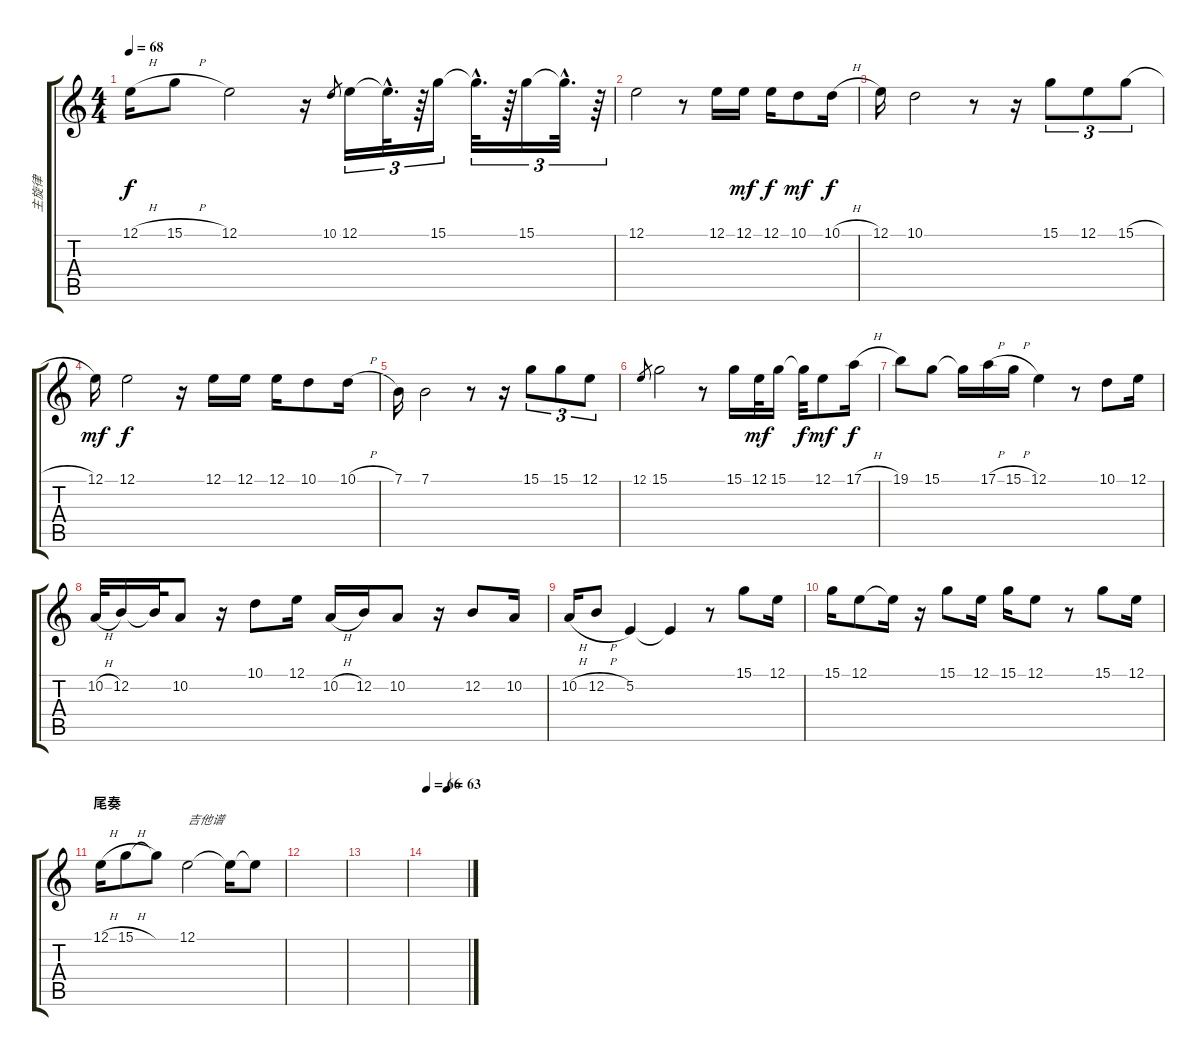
\track ("主旋律" "主旋律") {instrument voiceoohs}
\staff {score tabs}
\tuning (E4 B3 G3 D3 A2 E2) {hide}
\ts (4 4)
\tempo 68
\clef g2
\ks c
12.1{h}.16{dy f} 15.1{h}.8 12.1.2 r.16 10.1.8{gr} 12.1.16{tu (3 2)} 12.1{hac t}.32{d tu (3 2)} r.64{tu (3 2)} 15.1.16{tu (3 2)} 15.1{hac t}.32{d tu (3 2)} r.64{tu (3 2)} 15.1.16{tu (3 2)} 15.1{hac t}.32{d tu (3 2)} r.64{tu (3 2)} |
12.1.2 r.8 12.1.16 12.1.16{dy mf} 12.1.16{dy f} 10.1.8{dy mf} 10.1{h}.16{dy f} |
12.1.16 10.1.2 r.8 r.16 15.1.8{tu (3 2)} 12.1.8{tu (3 2)} 15.1{h}.8{tu (3 2)} |
12.1.16{dy mf} 12.1.2{dy f} r.16 12.1.16 12.1.16 12.1.16 10.1.8 10.1{h}.16 |
7.1.16 7.1.2 r.8 r.16 15.1.8{tu (3 2)} 15.1.8{tu (3 2)} 12.1.8{tu (3 2)} |
12.1.8{gr} 15.1.2 r.8 15.1.16 12.1.32{dy mf} 15.1.16 15.1{t}.32{dy f} 12.1.8{dy mf} 17.1{h}.16{dy f} |
19.1.8 15.1.8 15.1{t}.16 17.1{h}.16 15.1{h}.16 12.1.4 r.8 10.1.8 12.1.16 |
10.2{h}.32 12.2.16 12.2{t}.32 10.2.8 r.16 10.1.8 12.1.16 10.2{h}.16 12.2.16 10.2.8 r.16 12.2.8 10.2.16 |
10.2{h}.16 12.2{h}.8 5.2.4 5.2{t}.4 r.8 15.1.8 12.1.16 |
15.1.16 12.1.8 12.1{t}.16 r.16 15.1.8 12.1.16 15.1.16 12.1.8 r.8 15.1.8 12.1.16 |
\section ("" "尾奏")
12.1{h}.16 15.1{h}.8 15.1{t}.8 12.1.2{txt "吉他谱"} 12.1{t}.16 12.1{t}.8 |
|
|
\tempo 66
\tempo (63 0.5)
